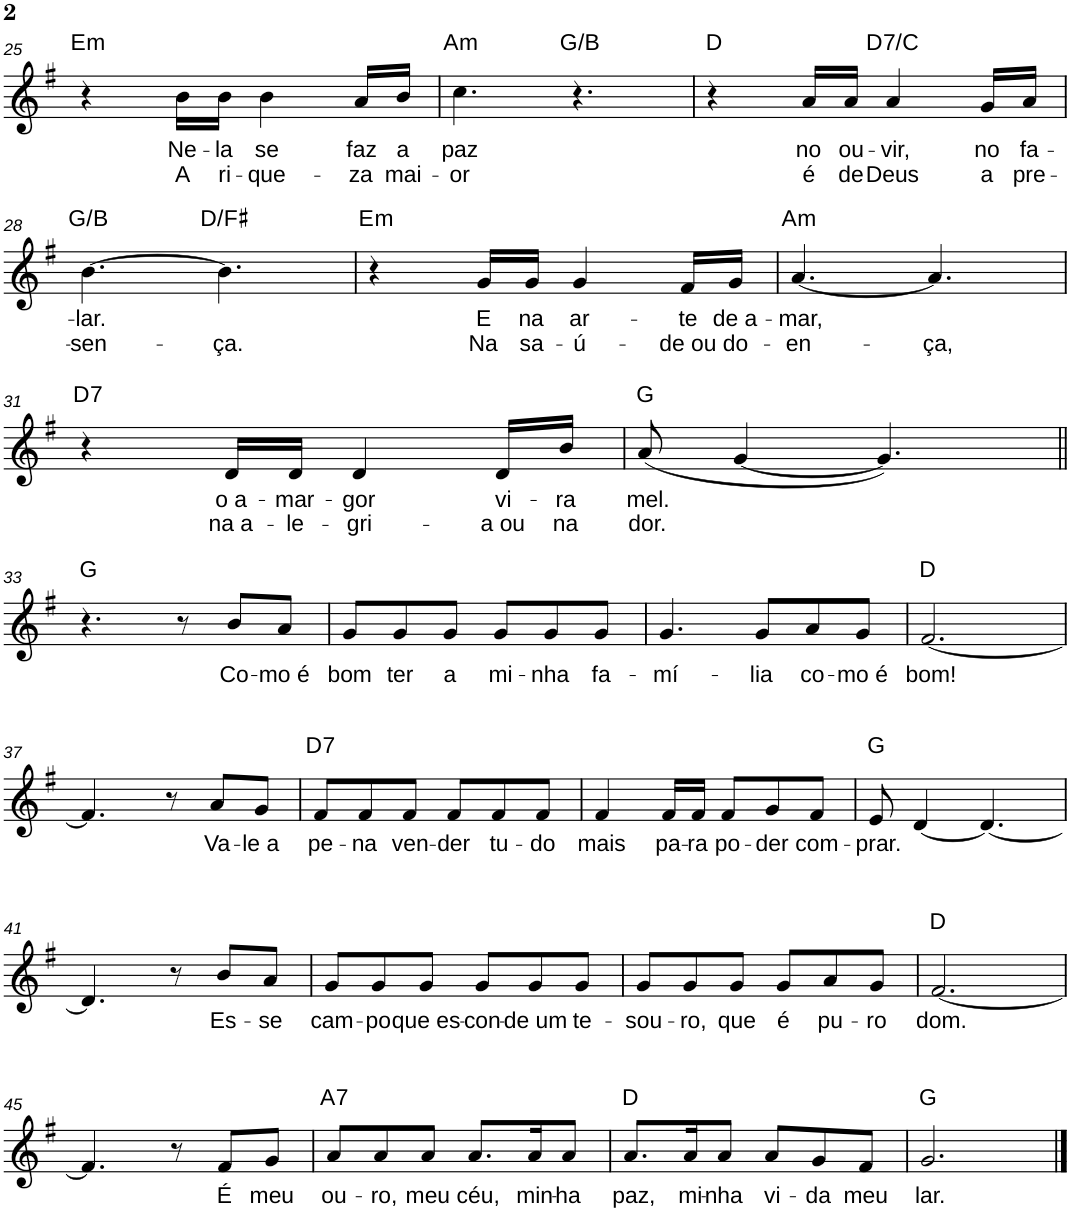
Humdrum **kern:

**kern	**text	**text	**harte
*part1	*part1	*part1	*part1
*staff1	*staff1	*staff1	*
*I"Piano	*	*	*
*I'Pno.	*	*	*
!!LO:PB:g=z
*clefG2	*	*	*
*k[f#]	*	*	*
*M6/8	*	*	*
=25	=25	=25	=25
!	!	!	!LO:H:kt=m
4r	.	.	E:min
!	!LO:LY:b	!LO:LY:b	!
16b\LL	Ne-	A	.
!	!LO:LY:b	!LO:LY:b	!
16b\JJ	-la	ri-	.
!	!LO:LY:b	!LO:LY:b	!
4b\	se	-que-	.
!	!LO:LY:b	!LO:LY:b	!
16a/LL	faz	-za	.
!	!LO:LY:b	!LO:LY:b	!
16b/JJ	a	mai-	.
=26	=26	=26	=26
!	!LO:LY:b	!LO:LY:b	!LO:H:kt=m
4.cc\	paz	-or	A:min
4.r	.	.	G:maj/3
=27	=27	=27	=27
4r	.	.	D:maj
!	!LO:LY:b	!LO:LY:b	!
16a/LL	no	é	.
!	!LO:LY:b	!LO:LY:b	!
16a/JJ	ou-	de	.
!	!LO:LY:b	!LO:LY:b	!LO:H:kt=7
4a/	-vir,	Deus	D:7/b7
!	!LO:LY:b	!LO:LY:b	!
16g/LL	no	a	.
!	!LO:LY:b	!LO:LY:b	!
16a/JJ	fa-	pre-	.
!!LO:LB:g=z
=28	=28	=28	=28
!	!LO:LY:b	!LO:LY:b	!
[4.b\	-lar.	-sen-	G:maj/3
!	!	!LO:LY:b	!
4.b\]	.	-ça.	D:maj/3
=29	=29	=29	=29
!	!	!	!LO:H:kt=m
4r	.	.	E:min
!	!LO:LY:b	!LO:LY:b	!
16g/LL	E	Na	.
!	!LO:LY:b	!LO:LY:b	!
16g/JJ	na	sa-	.
!	!LO:LY:b	!LO:LY:b	!
4g/	ar-	-ú-	.
!	!LO:LY:b	!LO:LY:b	!
16f#/LL	-te	-de ou	.
!	!LO:LY:b	!LO:LY:b	!
16g/JJ	de a-	do-	.
=30	=30	=30	=30
!	!LO:LY:b	!LO:LY:b	!LO:H:kt=m
[4.a/	-mar,	-en-	A:min
!	!	!LO:LY:b	!
4.a/]	.	-ça,	.
!!LO:LB:g=z
=31	=31	=31	=31
!	!	!	!LO:H:kt=7
4r	.	.	D:7
!	!LO:LY:b	!LO:LY:b	!
16d/LL	o a-	na a-	.
!	!LO:LY:b	!LO:LY:b	!
16d/JJ	-mar-	-le-	.
!	!LO:LY:b	!LO:LY:b	!
4d/	-gor	-gri-	.
!	!LO:LY:b	!LO:LY:b	!
16d/LL	vi-	-a ou	.
!	!LO:LY:b	!LO:LY:b	!
16b/JJ	-ra	na	.
=32	=32	=32	=32
!	!LO:LY:b	!LO:LY:b	!
(8a/	mel.	dor.	G:maj
[4g/	.	.	.
4.g/])	.	.	.
!!LO:LB:g=z
=33||	=33||	=33||	=33||
4.r	.	.	G:maj
8r	.	.	.
!	!LO:LY:b	!	!
8b/L	Co-	.	.
!	!LO:LY:b	!	!
8a/J	-mo é	.	.
=34	=34	=34	=34
!	!LO:LY:b	!	!
8g/L	bom	.	.
!	!LO:LY:b	!	!
8g/	ter	.	.
!	!LO:LY:b	!	!
8g/J	a	.	.
!	!LO:LY:b	!	!
8g/L	mi-	.	.
!	!LO:LY:b	!	!
8g/	-nha	.	.
!	!LO:LY:b	!	!
8g/J	fa-	.	.
=35	=35	=35	=35
!	!LO:LY:b	!	!
4.g/	-mí-	.	.
!	!LO:LY:b	!	!
8g/L	-lia	.	.
!	!LO:LY:b	!	!
8a/	co-	.	.
!	!LO:LY:b	!	!
8g/J	-mo é	.	.
=36	=36	=36	=36
!	!LO:LY:b	!	!
[2.f#/	bom!	.	D:maj
!!LO:LB:g=z
=37	=37	=37	=37
4.f#/]	.	.	.
8r	.	.	.
!	!LO:LY:b	!	!
8a/L	Va-	.	.
!	!LO:LY:b	!	!
8g/J	-le a	.	.
=38	=38	=38	=38
!	!LO:LY:b	!	!LO:H:kt=7
8f#/L	pe-	.	D:7
!	!LO:LY:b	!	!
8f#/	-na	.	.
!	!LO:LY:b	!	!
8f#/J	ven-	.	.
!	!LO:LY:b	!	!
8f#/L	-der	.	.
!	!LO:LY:b	!	!
8f#/	tu-	.	.
!	!LO:LY:b	!	!
8f#/J	-do	.	.
=39	=39	=39	=39
!	!LO:LY:b	!	!
4f#/	mais	.	.
!	!LO:LY:b	!	!
16f#/LL	pa-	.	.
!	!LO:LY:b	!	!
16f#/JJ	-ra	.	.
!	!LO:LY:b	!	!
8f#/L	po-	.	.
!	!LO:LY:b	!	!
8g/	-der	.	.
!	!LO:LY:b	!	!
8f#/J	com-	.	.
=40	=40	=40	=40
!	!LO:LY:b	!	!
8e/	-prar.	.	G:maj
[4d/	.	.	.
4.d/_	.	.	.
!!LO:LB:g=z
=41	=41	=41	=41
4.d/]	.	.	.
8r	.	.	.
!	!LO:LY:b	!	!
8b/L	Es-	.	.
!	!LO:LY:b	!	!
8a/J	-se	.	.
=42	=42	=42	=42
!	!LO:LY:b	!	!
8g/L	cam-	.	.
!	!LO:LY:b	!	!
8g/	-po	.	.
!	!LO:LY:b	!	!
8g/J	que es-	.	.
!	!LO:LY:b	!	!
8g/L	-con-	.	.
!	!LO:LY:b	!	!
8g/	-de um	.	.
!	!LO:LY:b	!	!
8g/J	te-	.	.
=43	=43	=43	=43
!	!LO:LY:b	!	!
8g/L	-sou-	.	.
!	!LO:LY:b	!	!
8g/	-ro,	.	.
!	!LO:LY:b	!	!
8g/J	que	.	.
!	!LO:LY:b	!	!
8g/L	é	.	.
!	!LO:LY:b	!	!
8a/	pu-	.	.
!	!LO:LY:b	!	!
8g/J	-ro	.	.
=44	=44	=44	=44
!	!LO:LY:b	!	!
[2.f#/	dom.	.	D:maj
!!LO:LB:g=z
=45	=45	=45	=45
4.f#/]	.	.	.
8r	.	.	.
!	!LO:LY:b	!	!
8f#/L	É	.	.
!	!LO:LY:b	!	!
8g/J	meu	.	.
=46	=46	=46	=46
!	!LO:LY:b	!	!LO:H:kt=7
8a/L	ou-	.	A:7
!	!LO:LY:b	!	!
8a/	-ro,	.	.
!	!LO:LY:b	!	!
8a/J	meu	.	.
!	!LO:LY:b	!	!
8.a/L	céu,	.	.
!	!LO:LY:b	!	!
16a/K	min-	.	.
!	!LO:LY:b	!	!
8a/J	-ha	.	.
=47	=47	=47	=47
!	!LO:LY:b	!	!
8.a/L	paz,	.	D:maj
!	!LO:LY:b	!	!
16a/K	mi-	.	.
!	!LO:LY:b	!	!
8a/J	-nha	.	.
!	!LO:LY:b	!	!
8a/L	vi-	.	.
!	!LO:LY:b	!	!
8g/	-da	.	.
!	!LO:LY:b	!	!
8f#/J	meu	.	.
=48	=48	=48	=48
!	!LO:LY:b	!	!
2.g/	lar.	.	G:maj
==	==	==	==
*-	*-	*-	*-
